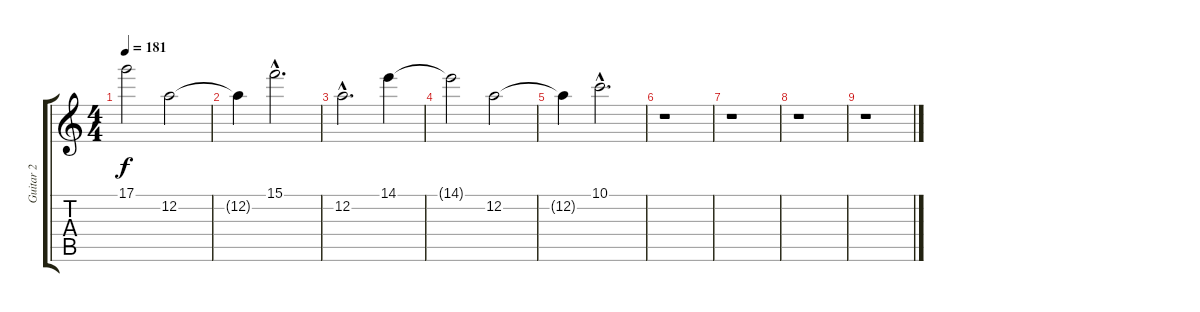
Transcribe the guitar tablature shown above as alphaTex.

\track ("Guitar 2" "Guitar 2") {instrument overdrivenguitar}
\staff {score tabs}
\tuning (D4 A3 F3 C3 G2 D2) {hide}
\ts (4 4)
\tempo 181
\clef g2
\ks c
17.1{t}.2{dy f} 12.2.2 |
12.2{t}.4 15.1{hac}.2{d} |
12.2{hac}.2{d} 14.1.4 |
14.1{t}.2 12.2.2 |
12.2{t}.4 10.1{hac}.2{d} |
r.1 |
r.1 |
r.1 |
r.1
